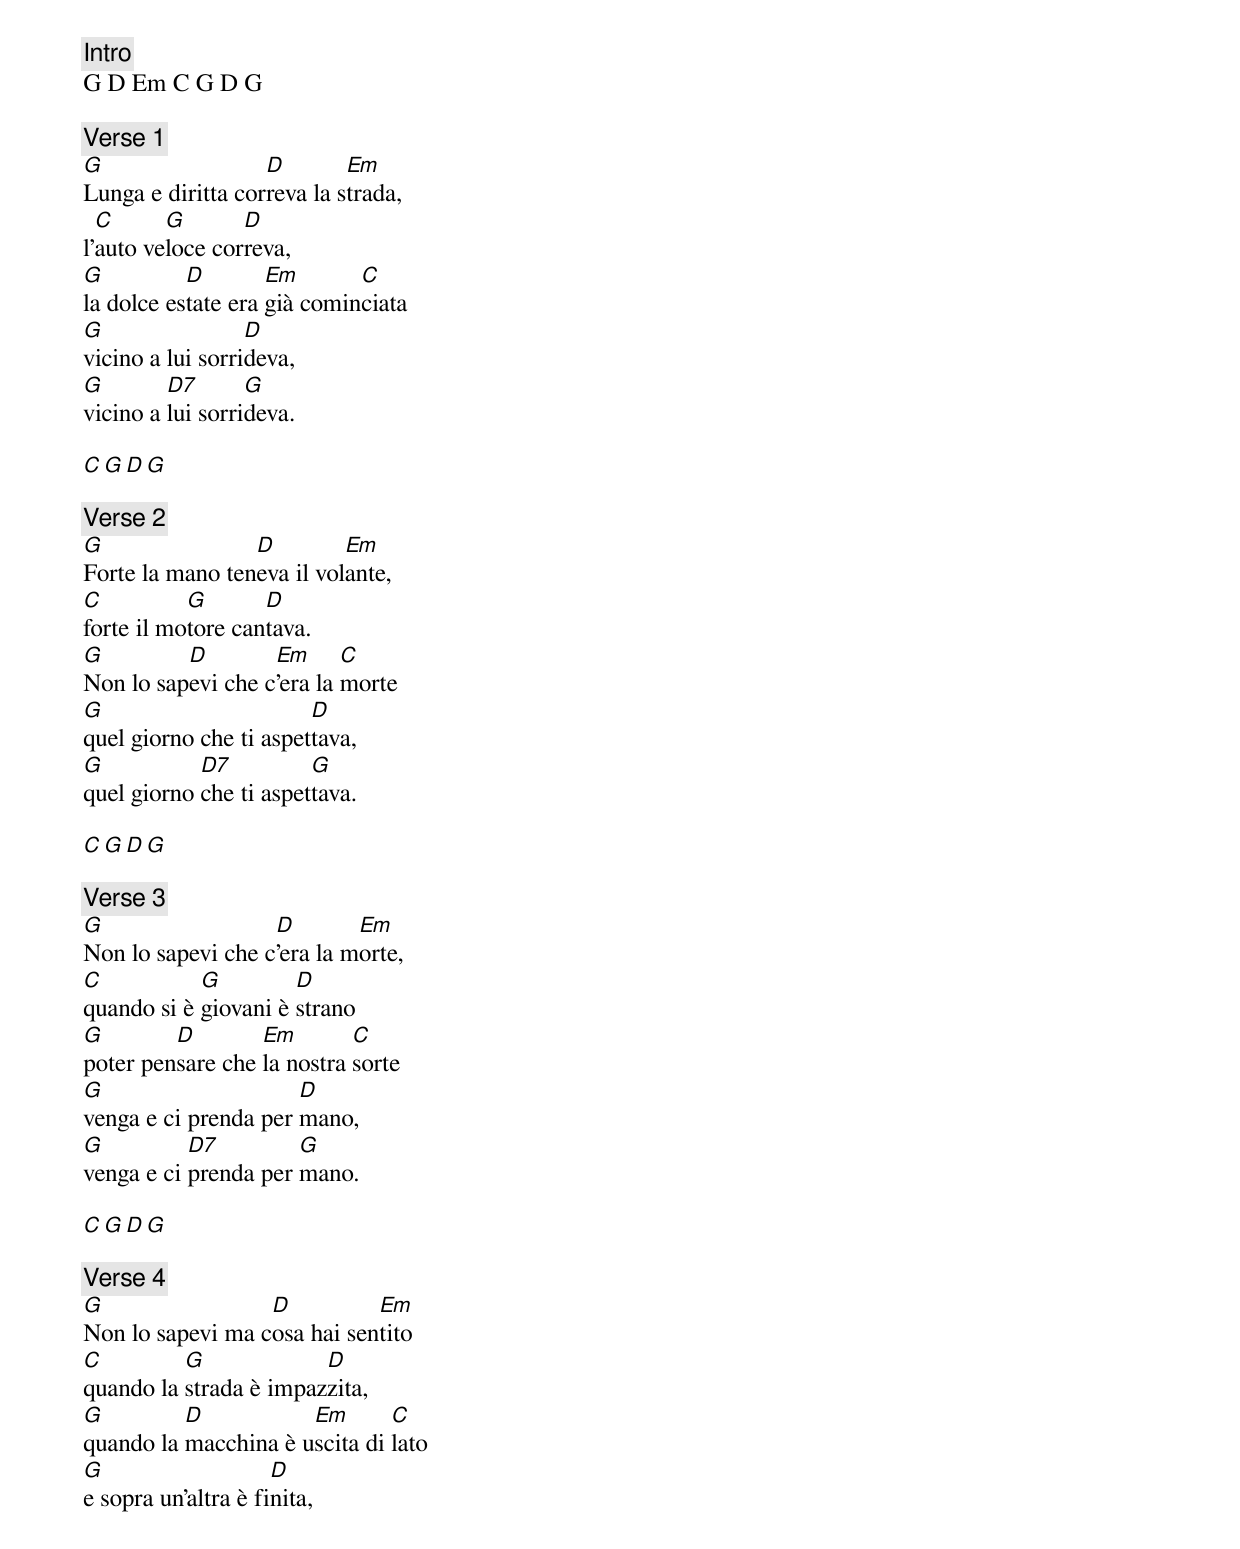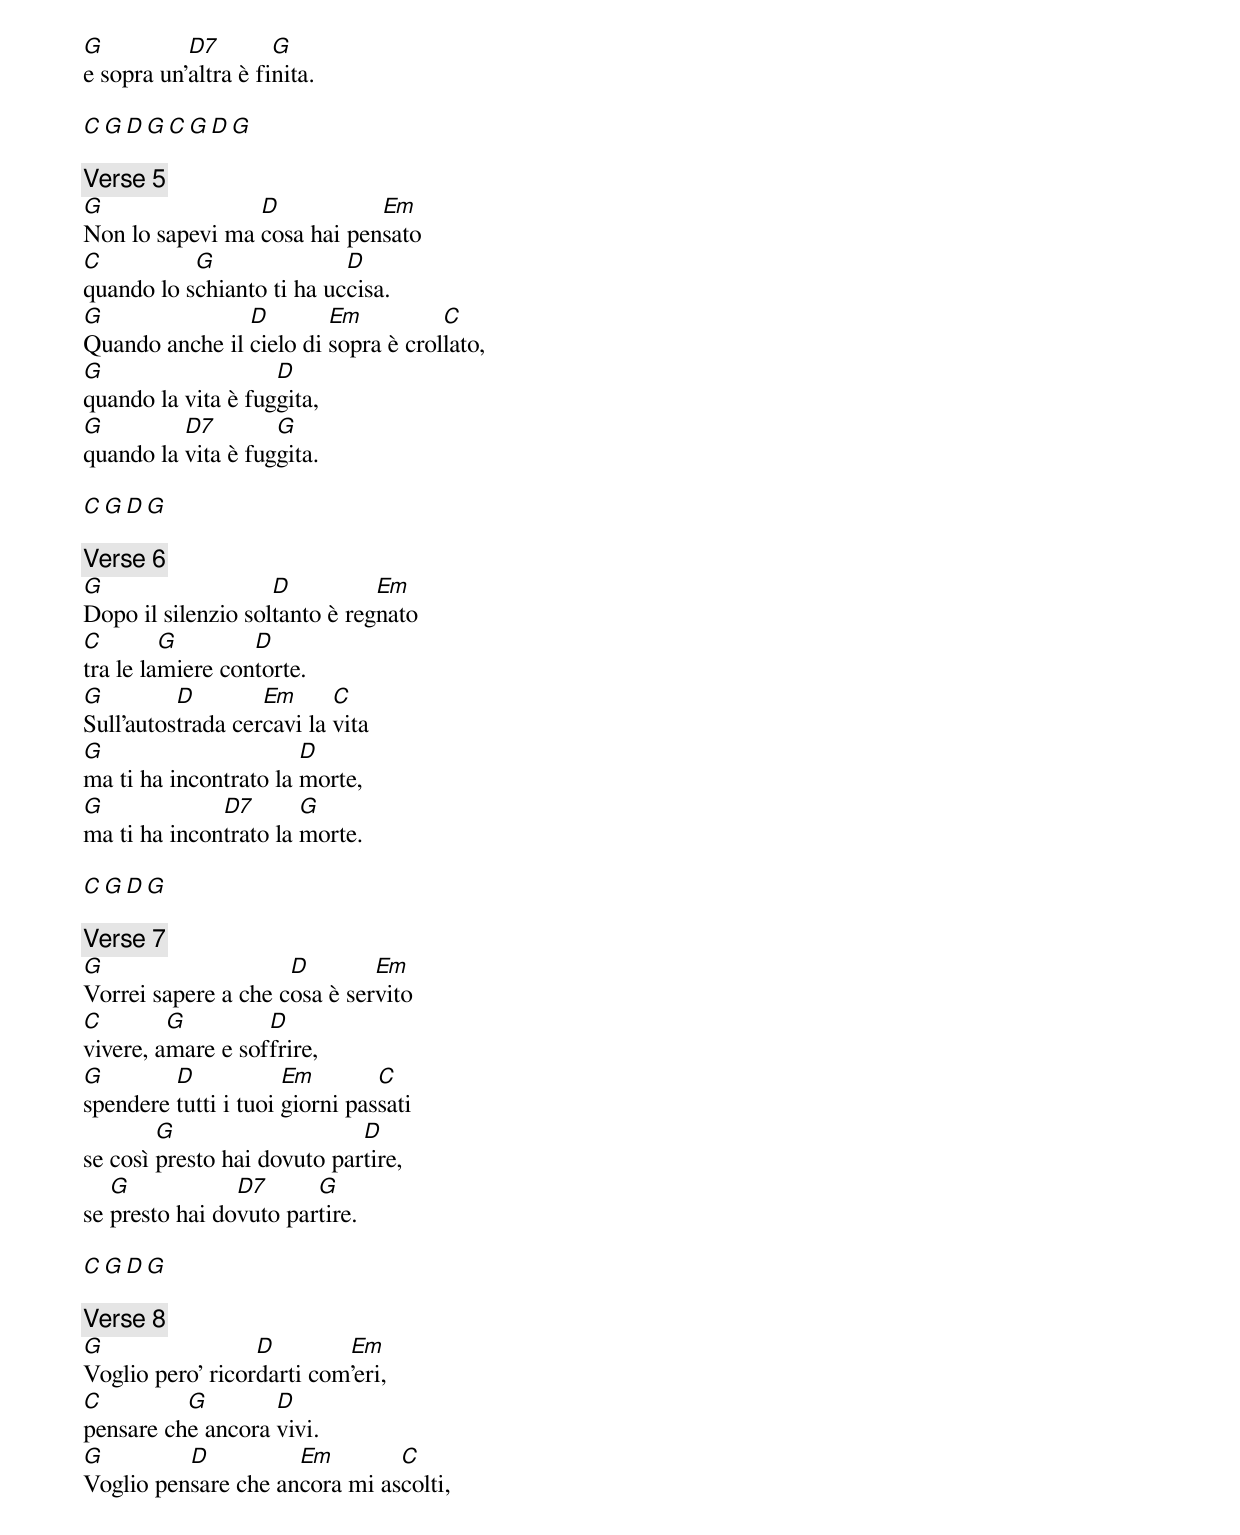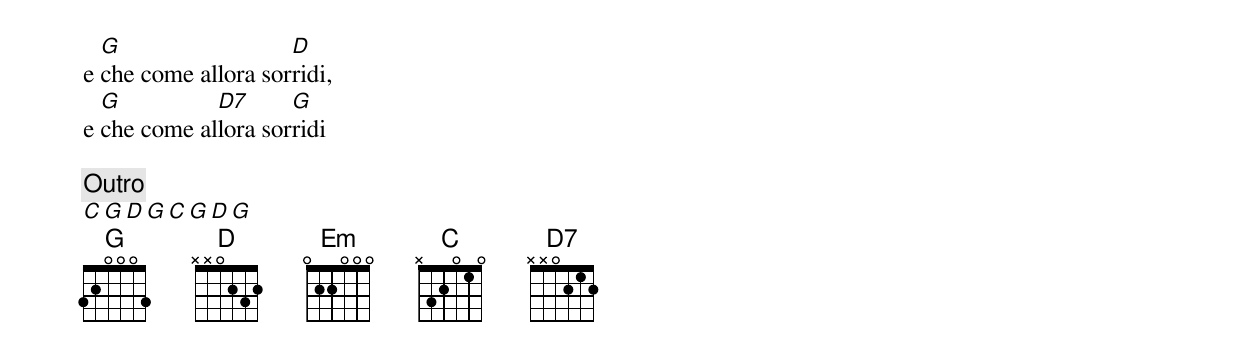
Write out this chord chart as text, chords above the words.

[Intro]
G D Em C G D G

[Verse 1]
G                  D        Em
Lunga e diritta correva la strada,
  C      G       D
l'auto veloce correva,
G          D        Em       C
la dolce estate era già cominciata
G                 D
vicino a lui sorrideva,
G        D7       G
vicino a lui sorrideva.

C G D G

[Verse 2]
G                D         Em
Forte la mano teneva il volante,
C          G       D
forte il motore cantava.
G         D        Em      C
Non lo sapevi che c'era la morte
G                       D
quel giorno che ti aspettava,
G           D7          G
quel giorno che ti aspettava.

C G D G

[Verse 3]
G                  D        Em
Non lo sapevi che c'era la morte,
C           G         D
quando si è giovani è strano
G        D        Em        C
poter pensare che la nostra sorte
G                     D
venga e ci prenda per mano,
G          D7         G
venga e ci prenda per mano.

C G D G

[Verse 4]
G                 D          Em
Non lo sapevi ma cosa hai sentito
C         G             D
quando la strada è impazzita,
G         D           Em       C
quando la macchina è uscita di lato
G                    D
e sopra un'altra è finita,
G          D7        G
e sopra un'altra è finita.

C G D G C G D G

[Verse 5]
G                D           Em
Non lo sapevi ma cosa hai pensato
C          G               D
quando lo schianto ti ha uccisa.
G               D        Em          C
Quando anche il cielo di sopra è crollato,
G                   D
quando la vita è fuggita,
G         D7        G
quando la vita è fuggita.

C G D G

[Verse 6]
G                   D          Em
Dopo il silenzio soltanto è regnato
C        G        D
tra le lamiere contorte.
G         D        Em      C
Sull'autostrada cercavi la vita
G                      D
ma ti ha incontrato la morte,
G             D7       G
ma ti ha incontrato la morte.

C G D G

[Verse 7]
G                    D        Em
Vorrei sapere a che cosa è servito
C        G         D
vivere, amare e soffrire,
G        D            Em        C
spendere tutti i tuoi giorni passati
        G                    D
se così presto hai dovuto partire,
   G            D7      G
se presto hai dovuto partire.

C G D G

[Verse 8]
G                 D        Em
Voglio pero' ricordarti com'eri,
C         G        D
pensare che ancora vivi.
G         D          Em        C
Voglio pensare che ancora mi ascolti,
  G                  D
e che come allora sorridi,
  G          D7      G
e che come allora sorridi

[Outro]
C G D G C G D G
